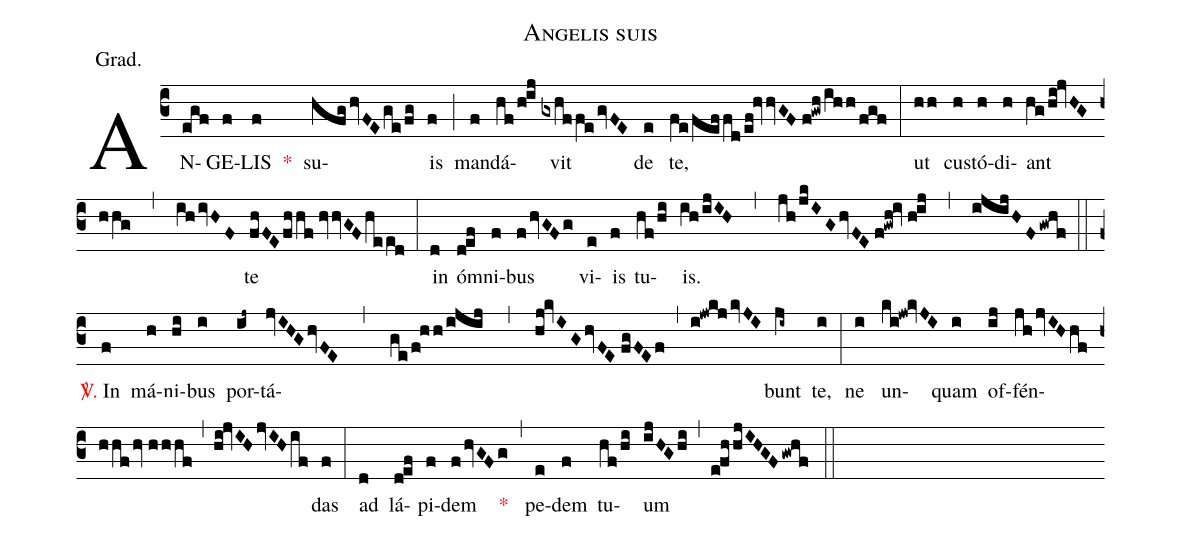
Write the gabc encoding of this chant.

name:Angelis suis;
annotation:Grad.;
mode:II.;
office-part:Gradual;
%%
(c3) AN(egf)GE(f)LIS(f) <v>\red{*}</v>() su(hfg/hvFE/ge/fg)is(f) (;) man(f)dá(hf/h!ij)vit(gxhffe/gvFE) de(e) te,(fe/feffd/ef!hvvGF//f!gwh/ihh/fgf) (:) ut(hh) cus(h)tó(h)di(h)ant(hg/hi!jvHG/hhg , ih/ivHF) te(fhFE/fhhf//hvvGF/heed) (:) in(d) ó(d!ef)mni(f)bus(fhvGFg) vi(e)is(f) tu(hf/hi)is.(ih/ijIH , jh/jkIG/hvFE//f!gwh!iv//h!ij , ijijHF/gwhf) (::) <v>\red{\Vbar.}</v> In(f) má(h)ni(hi)bus(i) por(ij~)tá(jvIHG/hvFE , ge/f!hh/ijij , hj!kvIG/hvFE//fgFEf,i!jwkjkvJI)bunt(ji~) te,(i) (:) ne(i) un(ki!jw!kvJI)quam(i) of(ij)fén(jhjvIH/hf//hhf/hv//hhhf,hi!jvIH/jvIH/if)das(f) (:) ad(d) lá(d!ef)pi(f)dem(fhvGFg) <v>\red{*}</v>(,) pe(e)dem(f) tu(hf/hi)um(ijHGhi) (,) (e!fh/hjIHGF/gwhf) (::)
